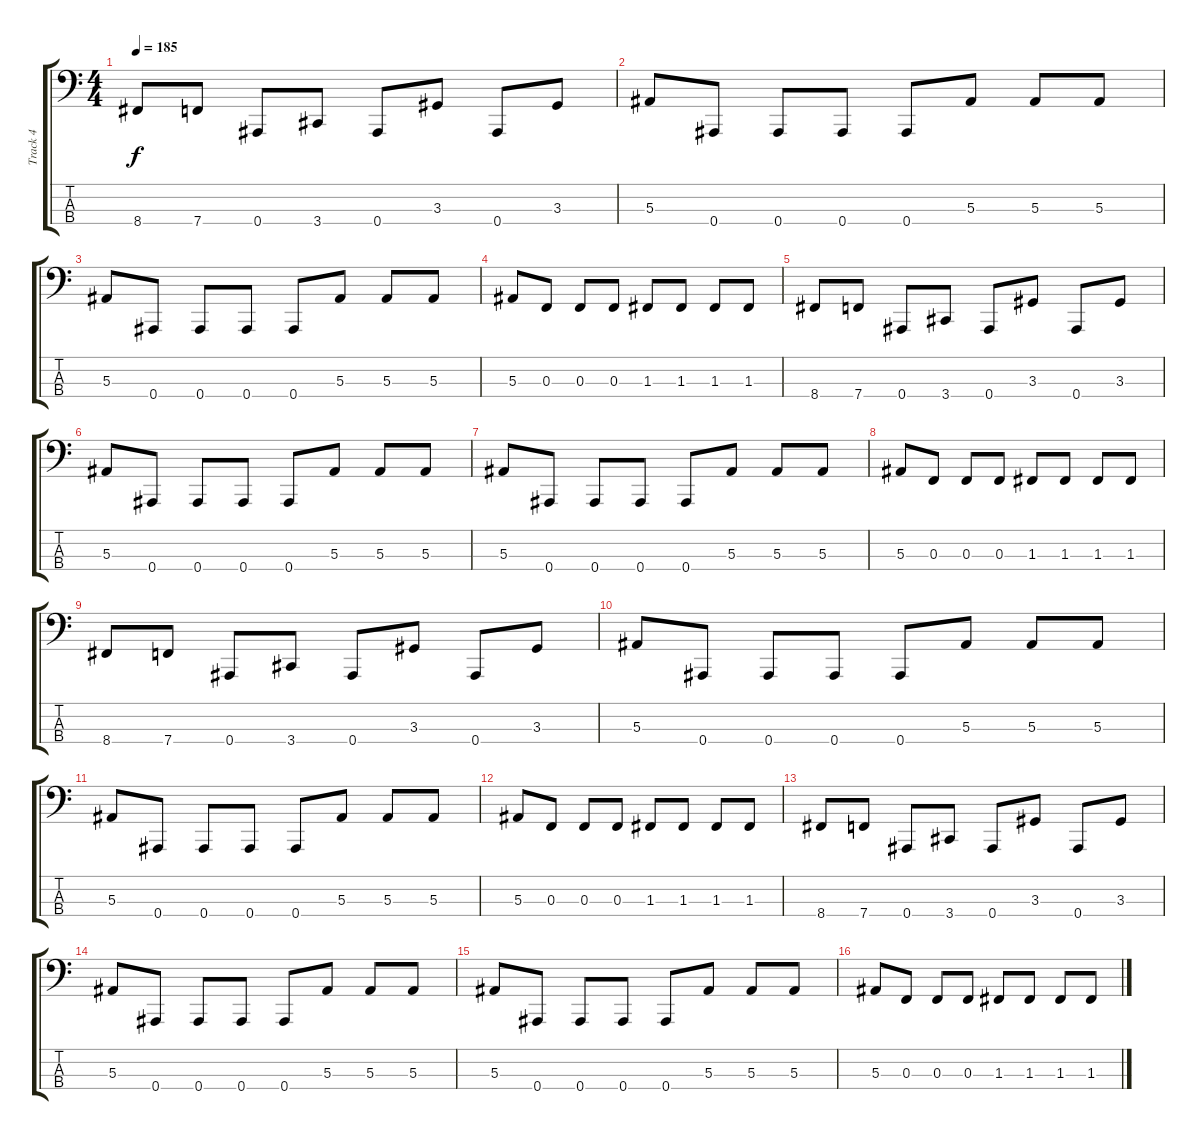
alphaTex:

\track ("Track 4" "Track 4") {instrument electricbasspick}
\staff {score tabs}
\tuning (Eb2 Bb1 F1 Bb0) {hide}
\ts (4 4)
\tempo 185
\clef f4
\ks c
8.4.8{dy f instrument electricbasspick} 7.4.8 0.4.8 3.4.8 0.4.8 3.3.8 0.4.8 3.3.8 |
5.3.8 0.4.8 0.4.8 0.4.8 0.4.8 5.3.8 5.3.8 5.3.8 |
5.3.8 0.4.8 0.4.8 0.4.8 0.4.8 5.3.8 5.3.8 5.3.8 |
5.3.8 0.3.8 0.3.8 0.3.8 1.3.8 1.3.8 1.3.8 1.3.8 |
8.4.8 7.4.8 0.4.8 3.4.8 0.4.8 3.3.8 0.4.8 3.3.8 |
5.3.8 0.4.8 0.4.8 0.4.8 0.4.8 5.3.8 5.3.8 5.3.8 |
5.3.8 0.4.8 0.4.8 0.4.8 0.4.8 5.3.8 5.3.8 5.3.8 |
5.3.8 0.3.8 0.3.8 0.3.8 1.3.8 1.3.8 1.3.8 1.3.8 |
8.4.8 7.4.8 0.4.8 3.4.8 0.4.8 3.3.8 0.4.8 3.3.8 |
5.3.8 0.4.8 0.4.8 0.4.8 0.4.8 5.3.8 5.3.8 5.3.8 |
5.3.8 0.4.8 0.4.8 0.4.8 0.4.8 5.3.8 5.3.8 5.3.8 |
5.3.8 0.3.8 0.3.8 0.3.8 1.3.8 1.3.8 1.3.8 1.3.8 |
8.4.8 7.4.8 0.4.8 3.4.8 0.4.8 3.3.8 0.4.8 3.3.8 |
5.3.8 0.4.8 0.4.8 0.4.8 0.4.8 5.3.8 5.3.8 5.3.8 |
5.3.8 0.4.8 0.4.8 0.4.8 0.4.8 5.3.8 5.3.8 5.3.8 |
5.3.8 0.3.8 0.3.8 0.3.8 1.3.8 1.3.8 1.3.8 1.3.8
